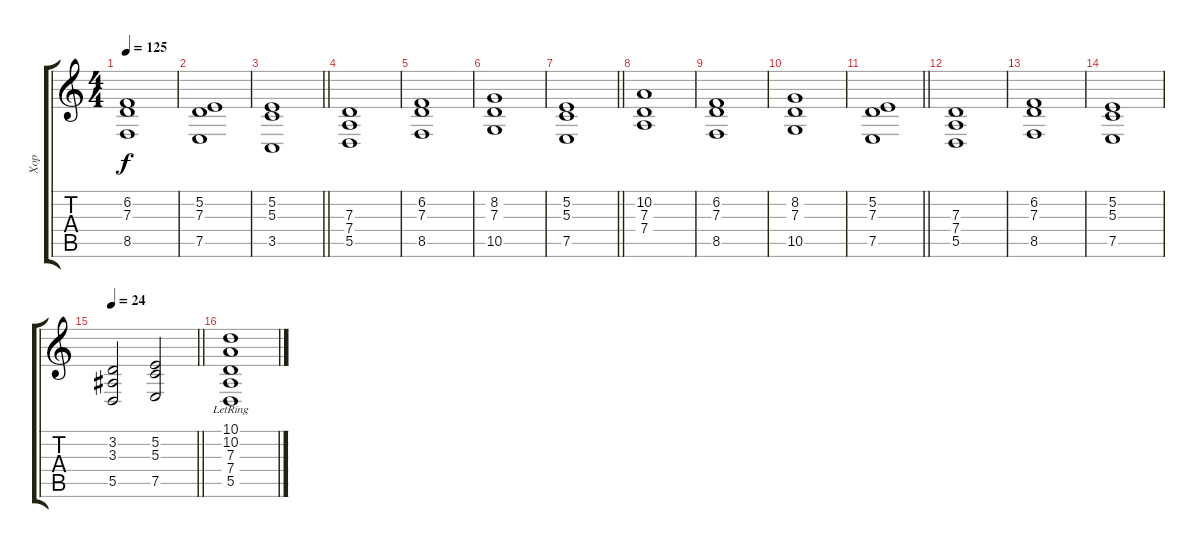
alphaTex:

\track ("Хор" "Хор") {instrument choiraahs}
\staff {score tabs}
\tuning (E4 B3 G3 D3 A2 D2) {hide}
\ts (4 4)
\tempo 125
\clef g2
\ks c
(6.2 7.3 8.5).1{dy f} |
(5.2 7.3 7.5).1 |
\barLineRight lightlight
(5.2 5.3 3.5).1 |
(7.3 7.4 5.5).1 |
(6.2 7.3 8.5).1 |
(8.2 7.3 10.5).1 |
\barLineRight lightlight
(5.2 5.3 7.5).1 |
(10.2 7.3 7.4).1 |
(6.2 7.3 8.5).1 |
(8.2 7.3 10.5).1 |
\barLineRight lightlight
(5.2 7.3 7.5).1 |
(7.3 7.4 5.5).1 |
(6.2 7.3 8.5).1 |
(5.2 5.3 7.5).1 |
\tempo 24
\barLineRight lightlight
(3.2 3.3 5.5).2 (5.2 5.3 7.5).2 |
(10.1{lr} 10.2{lr} 7.3{lr} 7.4 5.5).1
